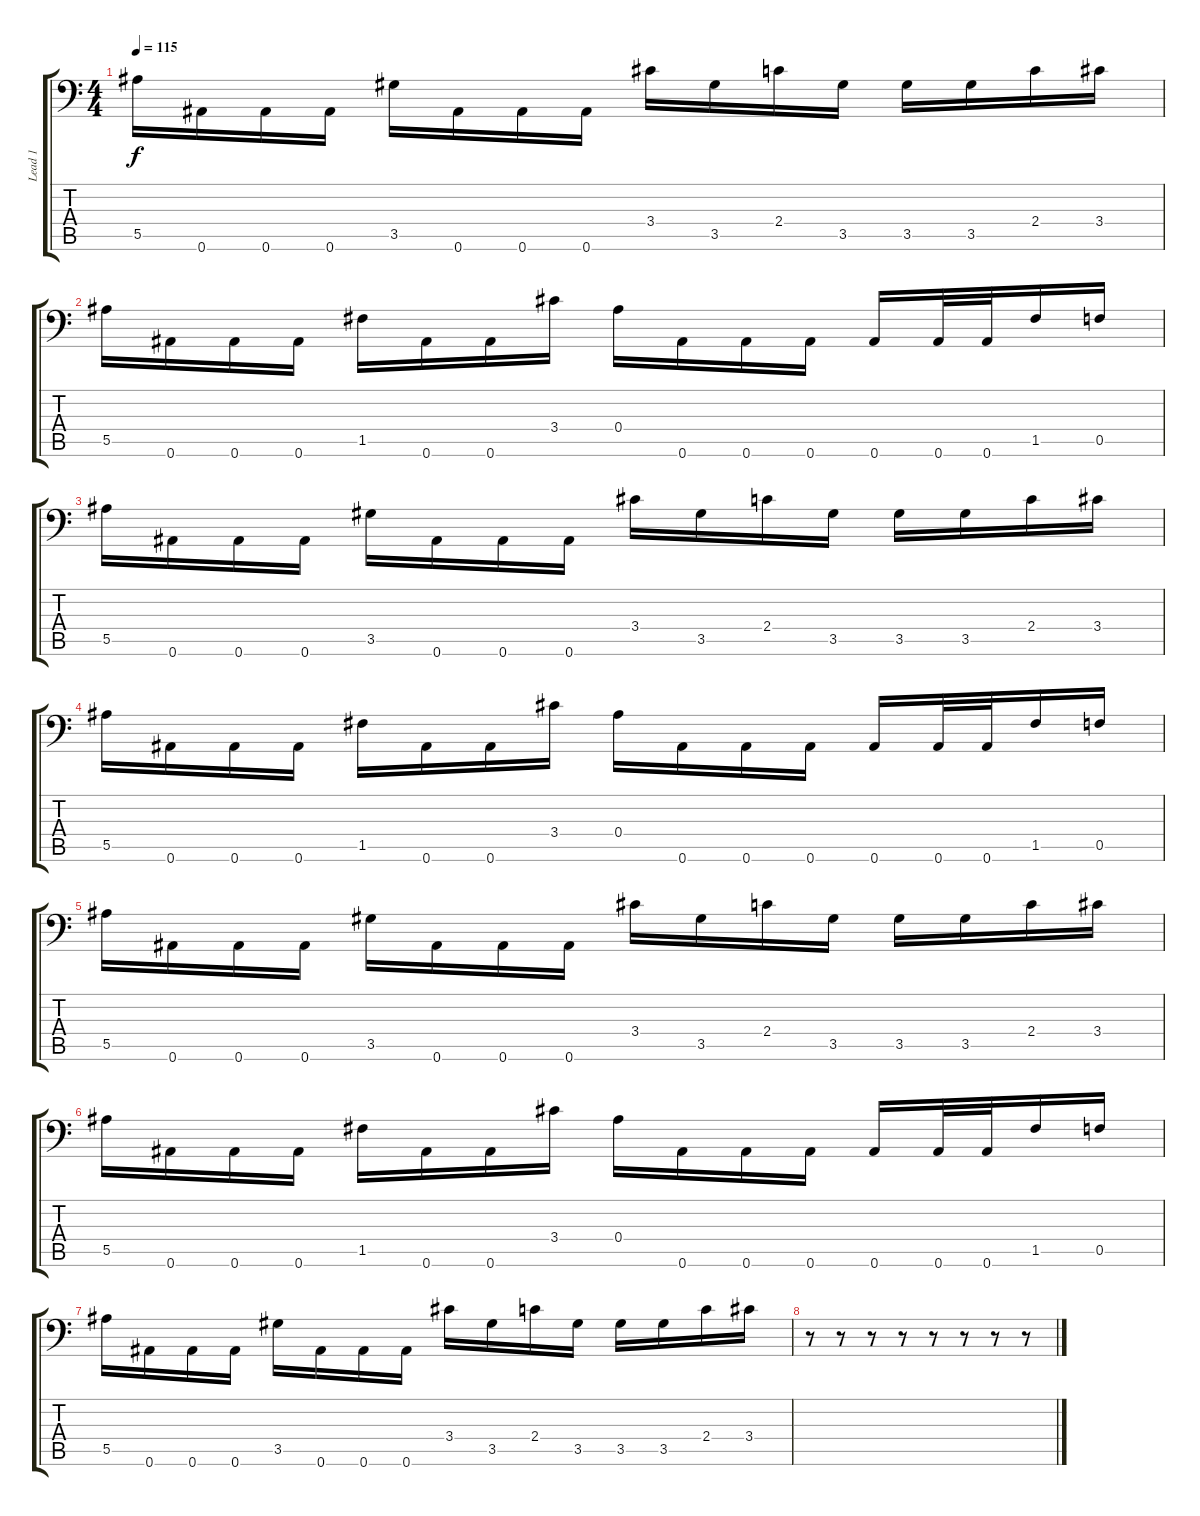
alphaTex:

\track ("Lead 1" "Lead 1") {instrument overdrivenguitar}
\staff {score tabs}
\tuning (C4 G3 Eb3 Bb2 F2 Bb1) {hide}
\ts (4 4)
\tempo 115
\clef f4
\ks c
5.5.16{dy f} 0.6.16 0.6.16 0.6.16 3.5.16 0.6.16 0.6.16 0.6.16 3.4.16 3.5.16 2.4.16 3.5.16 3.5.16 3.5.16 2.4.16 3.4.16 |
5.5.16 0.6.16 0.6.16 0.6.16 1.5.16 0.6.16 0.6.16 3.4.16 0.4.16 0.6.16 0.6.16 0.6.16 0.6.16 0.6.32 0.6.32 1.5.16 0.5.16 |
5.5.16 0.6.16 0.6.16 0.6.16 3.5.16 0.6.16 0.6.16 0.6.16 3.4.16 3.5.16 2.4.16 3.5.16 3.5.16 3.5.16 2.4.16 3.4.16 |
5.5.16 0.6.16 0.6.16 0.6.16 1.5.16 0.6.16 0.6.16 3.4.16 0.4.16 0.6.16 0.6.16 0.6.16 0.6.16 0.6.32 0.6.32 1.5.16 0.5.16 |
5.5.16 0.6.16 0.6.16 0.6.16 3.5.16 0.6.16 0.6.16 0.6.16 3.4.16 3.5.16 2.4.16 3.5.16 3.5.16 3.5.16 2.4.16 3.4.16 |
5.5.16 0.6.16 0.6.16 0.6.16 1.5.16 0.6.16 0.6.16 3.4.16 0.4.16 0.6.16 0.6.16 0.6.16 0.6.16 0.6.32 0.6.32 1.5.16 0.5.16 |
5.5.16 0.6.16 0.6.16 0.6.16 3.5.16 0.6.16 0.6.16 0.6.16 3.4.16 3.5.16 2.4.16 3.5.16 3.5.16 3.5.16 2.4.16 3.4.16 |
r.8 r.8 r.8 r.8 r.8 r.8 r.8 r.8
